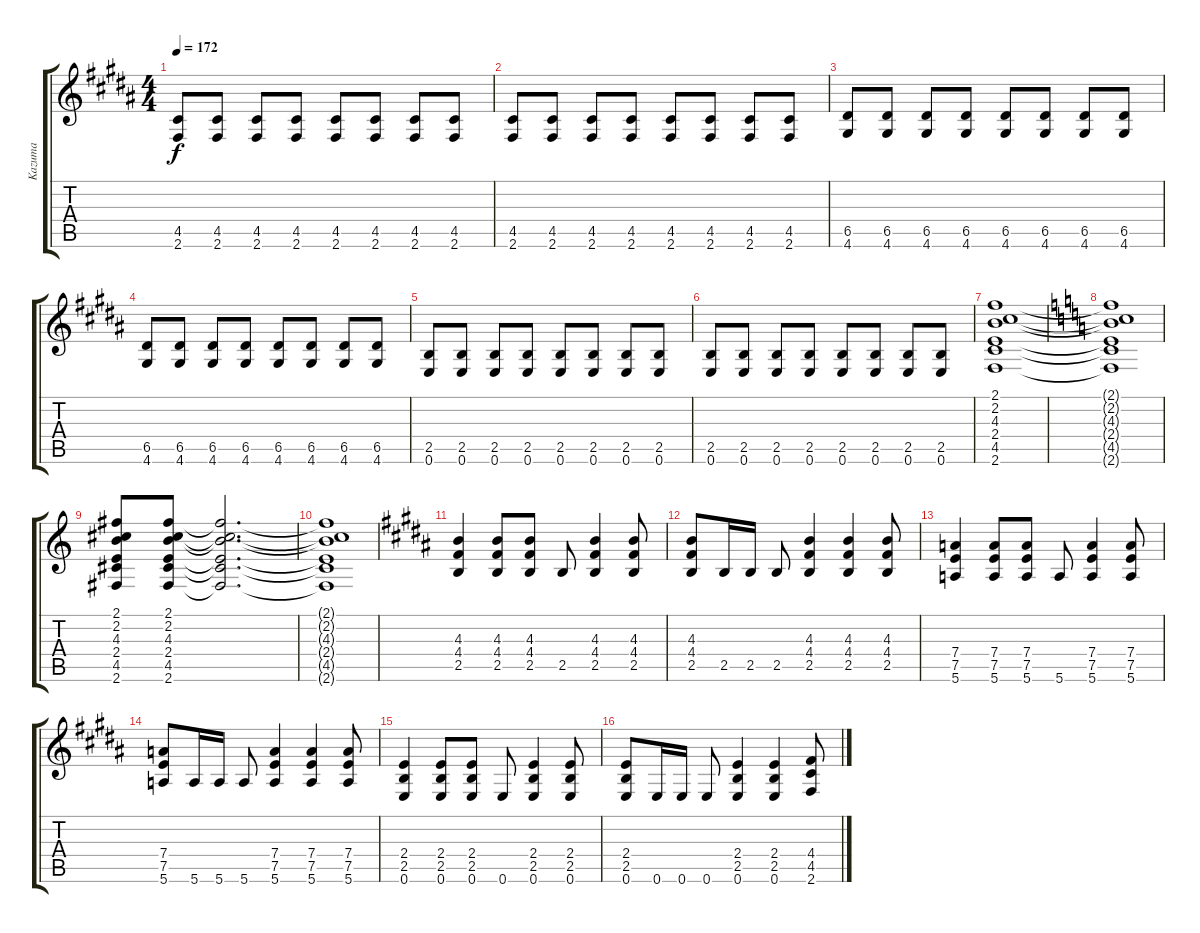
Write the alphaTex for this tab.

\track ("Kazuma" "Kazuma") {instrument overdrivenguitar}
\staff {score tabs}
\tuning (E4 B3 G3 D3 A2 E2) {hide}
\ts (4 4)
\tempo 172
\clef g2
\ks b
(4.5 2.6).8{dy f} (4.5 2.6).8 (4.5 2.6).8 (4.5 2.6).8 (4.5 2.6).8 (4.5 2.6).8 (4.5 2.6).8 (4.5 2.6).8 |
(4.5 2.6).8 (4.5 2.6).8 (4.5 2.6).8 (4.5 2.6).8 (4.5 2.6).8 (4.5 2.6).8 (4.5 2.6).8 (4.5 2.6).8 |
(6.5 4.6).8 (6.5 4.6).8 (6.5 4.6).8 (6.5 4.6).8 (6.5 4.6).8 (6.5 4.6).8 (6.5 4.6).8 (6.5 4.6).8 |
(6.5 4.6).8 (6.5 4.6).8 (6.5 4.6).8 (6.5 4.6).8 (6.5 4.6).8 (6.5 4.6).8 (6.5 4.6).8 (6.5 4.6).8 |
(2.5 0.6).8 (2.5 0.6).8 (2.5 0.6).8 (2.5 0.6).8 (2.5 0.6).8 (2.5 0.6).8 (2.5 0.6).8 (2.5 0.6).8 |
(2.5 0.6).8 (2.5 0.6).8 (2.5 0.6).8 (2.5 0.6).8 (2.5 0.6).8 (2.5 0.6).8 (2.5 0.6).8 (2.5 0.6).8 |
(2.1 2.2 4.3 2.4 4.5 2.6).1 |
\ks c
(2.1{t} 2.2{t} 4.3{t} 2.4{t} 4.5{t} 2.6{t}).1 |
(2.1 2.2 4.3 2.4 4.5 2.6).8 (2.1 2.2 4.3 2.4 4.5 2.6).8 (2.1{t} 2.2{t} 4.3{t} 2.4{t} 4.5{t} 2.6{t}).2{d} |
(2.1{t} 2.2{t} 4.3{t} 2.4{t} 4.5{t} 2.6{t}).1 |
\ks b
(4.3 4.4 2.5).4 (4.3 4.4 2.5).8 (4.3 4.4 2.5).8 2.5.8 (4.3 4.4 2.5).4 (4.3 4.4 2.5).8 |
(4.3 4.4 2.5).8 2.5.16 2.5.16 2.5.8 (4.3 4.4 2.5).4 (4.3 4.4 2.5).4 (4.3 4.4 2.5).8 |
(7.4 7.5 5.6).4 (7.4 7.5 5.6).8 (7.4 7.5 5.6).8 5.6.8 (7.4 7.5 5.6).4 (7.4 7.5 5.6).8 |
(7.4 7.5 5.6).8 5.6.16 5.6.16 5.6.8 (7.4 7.5 5.6).4 (7.4 7.5 5.6).4 (7.4 7.5 5.6).8 |
(2.4 2.5 0.6).4 (2.4 2.5 0.6).8 (2.4 2.5 0.6).8 0.6.8 (2.4 2.5 0.6).4 (2.4 2.5 0.6).8 |
(2.4 2.5 0.6).8 0.6.16 0.6.16 0.6.8 (2.4 2.5 0.6).4 (2.4 2.5 0.6).4 (4.4 4.5 2.6).8
